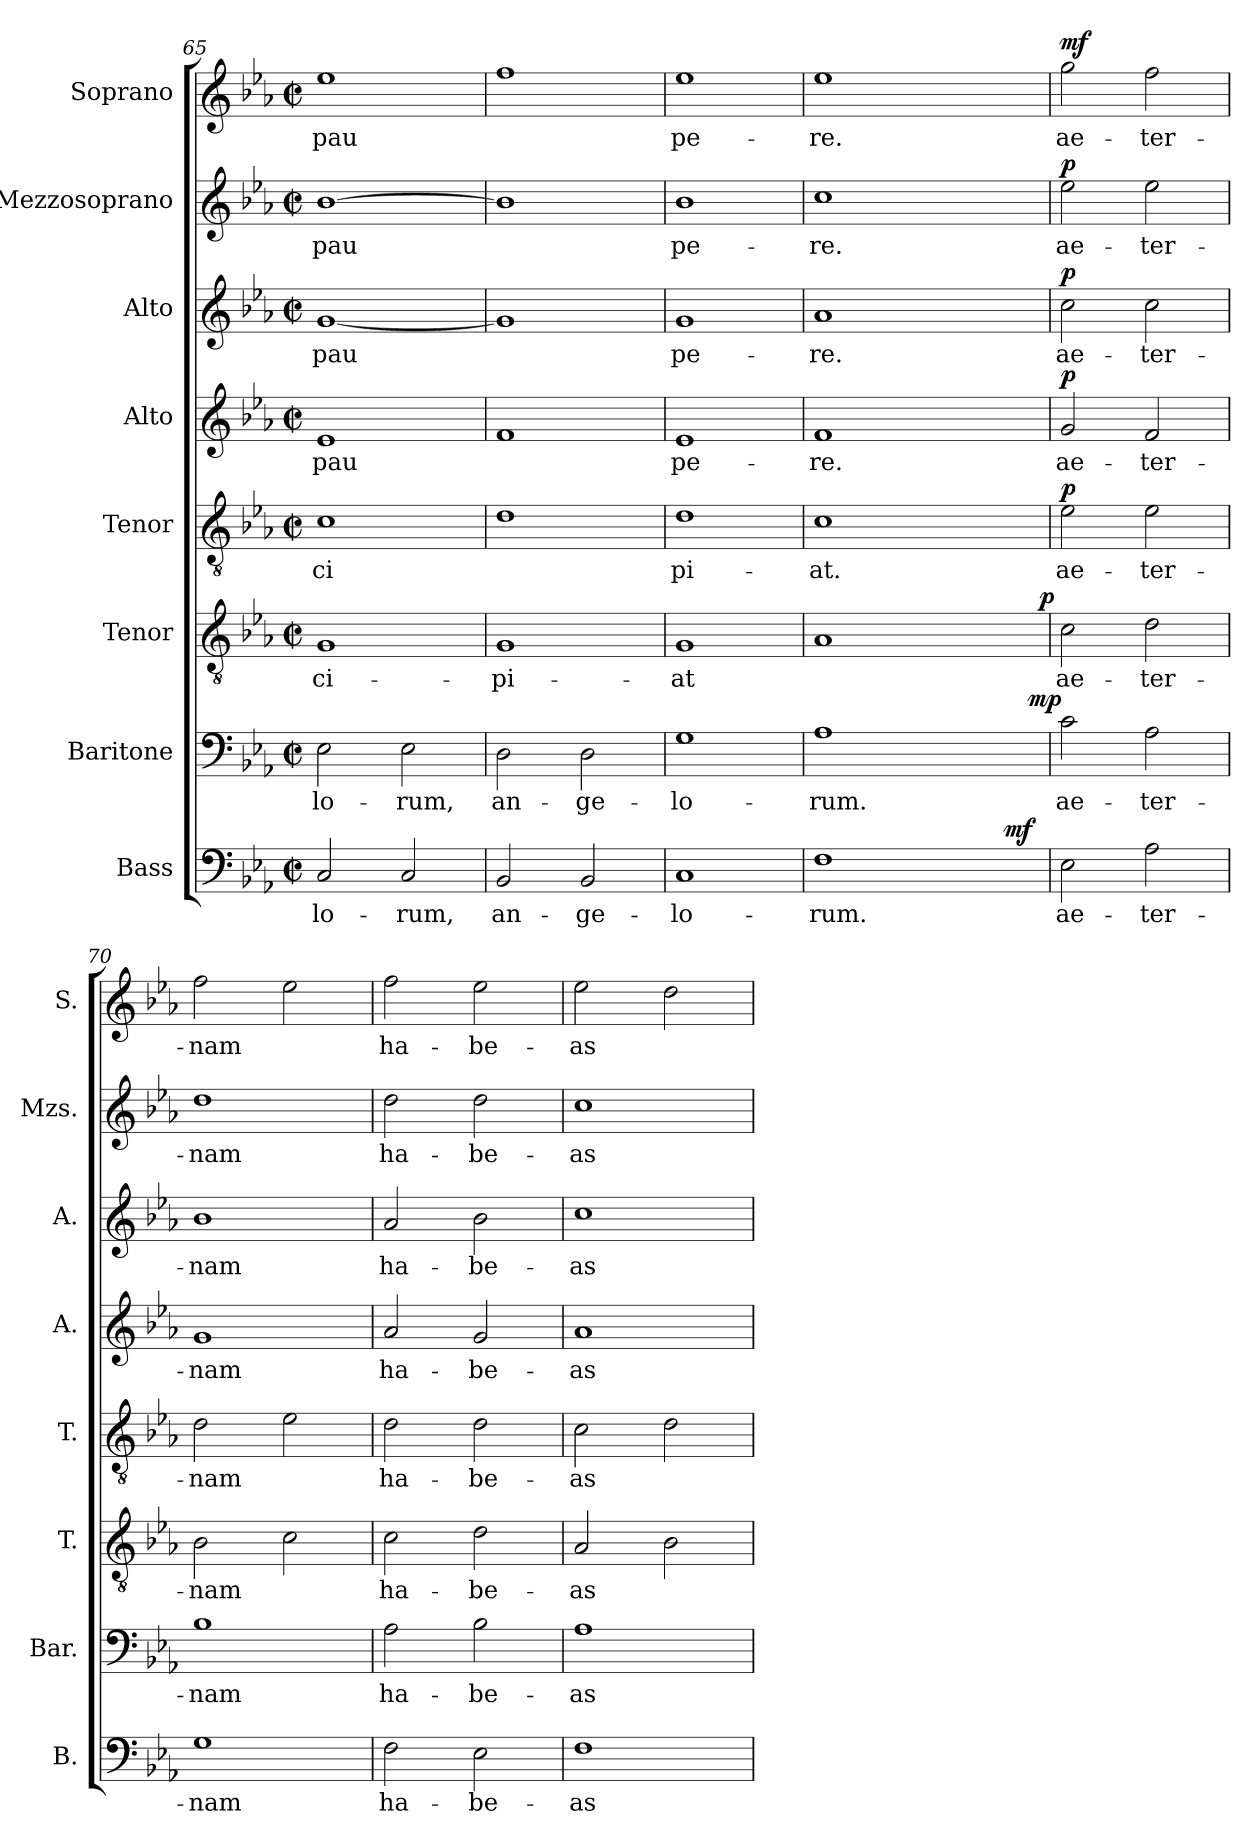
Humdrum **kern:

**kern	**text	**dynam	**kern	**text	**dynam	**kern	**text	**dynam	**kern	**text	**dynam	**kern	**text	**dynam	**kern	**text	**dynam	**kern	**text	**dynam	**kern	**text	**dynam
*part8	*part8	*part8	*part7	*part7	*part7	*part6	*part6	*part6	*part5	*part5	*part5	*part4	*part4	*part4	*part3	*part3	*part3	*part2	*part2	*part2	*part1	*part1	*part1
*staff8	*staff8	*staff8	*staff7	*staff7	*staff7	*staff6	*staff6	*staff6	*staff5	*staff5	*staff5	*staff4	*staff4	*staff4	*staff3	*staff3	*staff3	*staff2	*staff2	*staff2	*staff1	*staff1	*staff1
*I"Bass	*	*	*I"Baritone	*	*	*I"Tenor	*	*	*I"Tenor	*	*	*I"Alto	*	*	*I"Alto	*	*	*I"Mezzosoprano	*	*	*I"Soprano	*	*
*I'B.	*	*	*I'Bar.	*	*	*I'T.	*	*	*I'T.	*	*	*I'A.	*	*	*I'A.	*	*	*I'Mzs.	*	*	*I'S.	*	*
*clefF4	*	*	*clefF4	*	*	*clefGv2	*	*	*clefGv2	*	*	*clefG2	*	*	*clefG2	*	*	*clefG2	*	*	*clefG2	*	*
*k[b-e-a-]	*	*	*k[b-e-a-]	*	*	*k[b-e-a-]	*	*	*k[b-e-a-]	*	*	*k[b-e-a-]	*	*	*k[b-e-a-]	*	*	*k[b-e-a-]	*	*	*k[b-e-a-]	*	*
*E-:	*	*	*E-:	*	*	*E-:	*	*	*E-:	*	*	*E-:	*	*	*E-:	*	*	*E-:	*	*	*E-:	*	*
*M2/2	*	*	*M2/2	*	*	*M2/2	*	*	*M2/2	*	*	*M2/2	*	*	*M2/2	*	*	*M2/2	*	*	*M2/2	*	*
*met(c|)	*	*	*met(c|)	*	*	*met(c|)	*	*	*met(c|)	*	*	*met(c|)	*	*	*met(c|)	*	*	*met(c|)	*	*	*met(c|)	*	*
=65	=65	=65	=65	=65	=65	=65	=65	=65	=65	=65	=65	=65	=65	=65	=65	=65	=65	=65	=65	=65	=65	=65	=65
!	!LO:LY:b:cj	!	!	!LO:LY:b:cj	!	!	!LO:LY:b:cj	!	!	!LO:LY:b:cj	!	!	!LO:LY:b:cj	!	!	!LO:LY:b:cj	!	!	!LO:LY:b:cj	!	!	!LO:LY:b:cj	!
2C/	-lo-	.	2E-\	-lo-	.	1G	-ci-	.	1c	-ci-	.	1e-	pau-	.	[<1g	pau-	.	[>1b-	pau-	.	1ee-	pau-	.
!	!LO:LY:b:cj	!	!	!LO:LY:b:cj	!	!	!	!	!	!	!	!	!	!	!	!	!	!	!	!	!	!	!
2C/	-rum,	.	2E-\	-rum,	.	.	.	.	.	.	.	.	.	.	.	.	.	.	.	.	.	.	.
!!LO:PB:g=z
=66	=66	=66	=66	=66	=66	=66	=66	=66	=66	=66	=66	=66	=66	=66	=66	=66	=66	=66	=66	=66	=66	=66	=66
!	!LO:LY:b:cj	!	!	!LO:LY:b:cj	!	!	!LO:LY:b:cj	!	!	!LO:LY:b:cj	!	!	!LO:LY:b:cj	!	!	!LO:LY:b:cj	!	!	!LO:LY:b:cj	!	!	!LO:LY:b:cj	!
2BB-/	an-	.	2D\	an-	.	1G	-pi-	.	1d	--	.	1f	--	.	1g]	--	.	1b-]	--	.	1ff	--	.
!	!LO:LY:b:cj	!	!	!LO:LY:b:cj	!	!	!	!	!	!	!	!	!	!	!	!	!	!	!	!	!	!	!
2BB-/	-ge-	.	2D\	-ge-	.	.	.	.	.	.	.	.	.	.	.	.	.	.	.	.	.	.	.
=67	=67	=67	=67	=67	=67	=67	=67	=67	=67	=67	=67	=67	=67	=67	=67	=67	=67	=67	=67	=67	=67	=67	=67
!	!LO:LY:b:cj	!	!	!LO:LY:b:cj	!	!	!LO:LY:b:cj	!	!	!LO:LY:b:cj	!	!	!LO:LY:b:cj	!	!	!LO:LY:b:cj	!	!	!LO:LY:b:cj	!	!	!LO:LY:b:cj	!
1C	-lo-	.	1G	-lo-	.	1G	-at	.	1d	-pi-	.	1e-	-pe-	.	1g	-pe-	.	1b-	-pe-	.	1ee-	-pe-	.
=68	=68	=68	=68	=68	=68	=68	=68	=68	=68	=68	=68	=68	=68	=68	=68	=68	=68	=68	=68	=68	=68	=68	=68
!	!LO:LY:b:cj	!	!	!LO:LY:b:cj	!	!	!LO:LY:b:cj	!	!	!LO:LY:b:cj	!	!	!LO:LY:b:cj	!	!	!LO:LY:b:cj	!	!	!LO:LY:b:cj	!	!	!LO:LY:b:cj	!
*^	*	*	*^	*	*	*^	*	*	*	*	*	*	*	*	*	*	*	*	*	*	*	*	*
1F	2ryy	-rum.	.	1A-	2ryy	-rum.	.	1A-	2ryy	.	.	1c	-at.	.	1f	-re.	.	1a-	-re.	.	1cc	-re.	.	1ee-	-re.	.
.	4ryy	.	.	.	4...ryy	.	.	.	4ryy	.	.	.	.	.	.	.	.	.	.	.	.	.	.	.	.	.
.	8ryy	.	.	.	.	.	.	.	8...ryy	.	.	.	.	.	.	.	.	.	.	.	.	.	.	.	.	.
.	32ryy	.	.	.	.	.	.	.	.	.	.	.	.	.	.	.	.	.	.	.	.	.	.	.	.	.
!	!	!	!LO:DY:a	!	!	!	!	!	!	!	!	!	!	!	!	!	!	!	!	!	!	!	!	!	!	!
.	16.ryy	.	mf	.	.	.	.	.	.	.	.	.	.	.	.	.	.	.	.	.	.	.	.	.	.	.
!	!	!	!	!	!	!	!LO:DY:a	!	!	!	!	!	!	!	!	!	!	!	!	!	!	!	!	!	!	!
.	.	.	.	.	32ryy	.	mp	.	.	.	.	.	.	.	.	.	.	.	.	.	.	.	.	.	.	.
!	!	!	!	!	!	!	!	!	!	!	!LO:DY:a	!	!	!	!	!	!	!	!	!	!	!	!	!	!	!
.	.	.	.	.	.	.	.	.	64ryy	.	p	.	.	.	.	.	.	.	.	.	.	.	.	.	.	.
=69	=69	=69	=69	=69	=69	=69	=69	=69	=69	=69	=69	=69	=69	=69	=69	=69	=69	=69	=69	=69	=69	=69	=69	=69	=69	=69
!	!	!LO:LY:b:cj	!	!	!	!LO:LY:b:cj	!	!	!	!LO:LY:b:cj	!	!	!LO:LY:b:cj	!LO:DY:a	!	!LO:LY:b:cj	!LO:DY:a	!	!LO:LY:b:cj	!LO:DY:a	!	!LO:LY:b:cj	!LO:DY:a	!	!LO:LY:b:cj	!LO:DY:a
*v	*v	*	*	*	*	*	*	*v	*v	*	*	*	*	*	*	*	*	*	*	*	*	*	*	*	*	*
*	*	*	*v	*v	*	*	*	*	*	*	*	*	*	*	*	*	*	*	*	*	*	*	*	*
2E-\	ae-	.	2c\	ae-	.	2c\	ae-	.	2e-\	ae-	p	2g/	ae-	p	2cc\	ae-	p	2ee-\	ae-	p	2gg\	ae-	mf
!	!LO:LY:b:cj	!	!	!LO:LY:b:cj	!	!	!LO:LY:b:cj	!	!	!LO:LY:b:cj	!	!	!LO:LY:b:cj	!	!	!LO:LY:b:cj	!	!	!LO:LY:b:cj	!	!	!LO:LY:b:cj	!
2A-\	-ter-	.	2A-\	-ter-	.	2d\	-ter-	.	2e-\	-ter-	.	2f/	-ter-	.	2cc\	-ter-	.	2ee-\	-ter-	.	2ff\	-ter-	.
=70	=70	=70	=70	=70	=70	=70	=70	=70	=70	=70	=70	=70	=70	=70	=70	=70	=70	=70	=70	=70	=70	=70	=70
!	!LO:LY:b:cj	!	!	!LO:LY:b:cj	!	!	!LO:LY:b:cj	!	!	!LO:LY:b:cj	!	!	!LO:LY:b:cj	!	!	!LO:LY:b:cj	!	!	!LO:LY:b:cj	!	!	!LO:LY:b:cj	!
1G	-nam	.	1B-	-nam	.	2B-\	-nam	.	2d\	-nam	.	1g	-nam	.	1b-	-nam	.	1dd	-nam	.	2ff\	-nam-	.
!	!	!	!	!	!	!	!LO:LY:b:cj	!	!	!LO:LY:b:cj	!	!	!	!	!	!	!	!	!	!	!	!LO:LY:b:cj	!
.	.	.	.	.	.	2c\	.	.	2e-\	.	.	.	.	.	.	.	.	.	.	.	2ee-\	--	.
=71	=71	=71	=71	=71	=71	=71	=71	=71	=71	=71	=71	=71	=71	=71	=71	=71	=71	=71	=71	=71	=71	=71	=71
!	!LO:LY:b:cj	!	!	!LO:LY:b:cj	!	!	!LO:LY:b:cj	!	!	!LO:LY:b:cj	!	!	!LO:LY:b:cj	!	!	!LO:LY:b:cj	!	!	!LO:LY:b:cj	!	!	!LO:LY:b:cj	!
2F\	ha-	.	2A-\	ha-	.	2c\	ha-	.	2d\	ha-	.	2a-/	ha-	.	2a-/	ha-	.	2dd\	ha-	.	2ff\	-ha-	.
!	!LO:LY:b:cj	!	!	!LO:LY:b:cj	!	!	!LO:LY:b:cj	!	!	!LO:LY:b:cj	!	!	!LO:LY:b:cj	!	!	!LO:LY:b:cj	!	!	!LO:LY:b:cj	!	!	!LO:LY:b:cj	!
2E-\	-be-	.	2B-\	-be-	.	2d\	-be-	.	2d\	-be-	.	2g/	-be-	.	2b-\	-be-	.	2dd\	-be-	.	2ee-\	-be-	.
=72	=72	=72	=72	=72	=72	=72	=72	=72	=72	=72	=72	=72	=72	=72	=72	=72	=72	=72	=72	=72	=72	=72	=72
!	!LO:LY:b:cj	!	!	!LO:LY:b:cj	!	!	!LO:LY:b:cj	!	!	!LO:LY:b:cj	!	!	!LO:LY:b:cj	!	!	!LO:LY:b:cj	!	!	!LO:LY:b:cj	!	!	!LO:LY:b:cj	!
1F	-as	.	1A-	-as	.	2A-/	-as	.	2c\	-as	.	1a-	-as	.	1cc	-as	.	1cc	-as	.	2ee-\	-as	.
!	!	!	!	!	!	!	!LO:LY:b:cj	!	!	!LO:LY:b:cj	!	!	!	!	!	!	!	!	!	!	!	!LO:LY:b:cj	!
.	.	.	.	.	.	2B-\	.	.	2d\	.	.	.	.	.	.	.	.	.	.	.	2dd\	.	.
=	=	=	=	=	=	=	=	=	=	=	=	=	=	=	=	=	=	=	=	=	=	=	=
*-	*-	*-	*-	*-	*-	*-	*-	*-	*-	*-	*-	*-	*-	*-	*-	*-	*-	*-	*-	*-	*-	*-	*-
